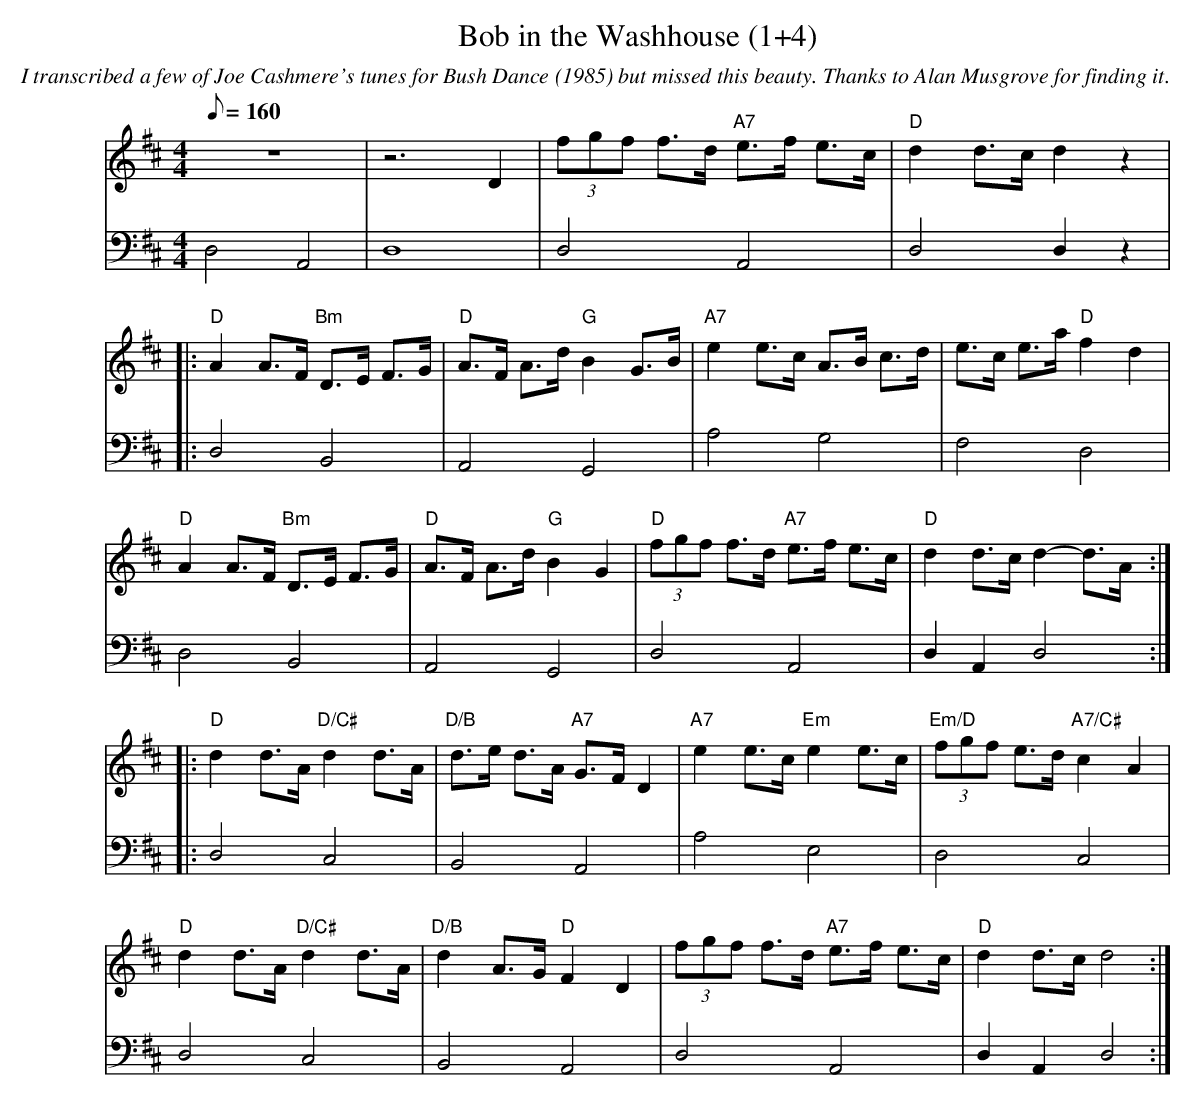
X:1
T:Bob in the Washhouse (1+4)
M:4/4
L:1/8
Q:160
C:I transcribed a few of Joe Cashmere's tunes for Bush Dance (1985) but missed this beauty. Thanks to Alan Musgrove for finding it.
K:D
V:1
z8|z6D2|(3fgf f>d "A7"e>f e>c|"D"d2d>cd2z2|
|:"D"A2A>F "Bm"D>E F>G|"D"A>F A>d "G"B2G>B|"A7"e2e>c A>B c>d|e>c e>a "D"f2d2|
"D"A2A>F "Bm"D>E F>G|"D"A>F A>d"G"B2G2|"D"(3fgf f>d "A7"e>f e>c|"D"d2d>cd2-d>A:|
|:"D"d2d>A"D/C#"d2d>A|"D/B"d>e d>A "A7"G>FD2|"A7"e2e>c "Em"e2e>c|"Em/D"(3fgf e>d "A7/C#"c2A2|
"D"d2d>A"D/C#"d2d>A|"D/B"d2A>G"D"F2D2|(3fgf f>d "A7"e>f e>c|"D"d2d>cd4:|
V:4 clef=bass
D,4A,,4|D,8|D,4A,,4|D,4D,2z2|
|:D,4B,,4|A,,4G,,4|A,4G,4|F,4D,4|
D,4B,,4|A,,4G,,4|D,4A,,4|D,2A,,2D,4:|
|:D,4C,4|B,,4A,,4|A,4E,4|D,4C,4|
D,4C,4|B,,4A,,4|D,4A,,4|D,2A,,2D,4:|
